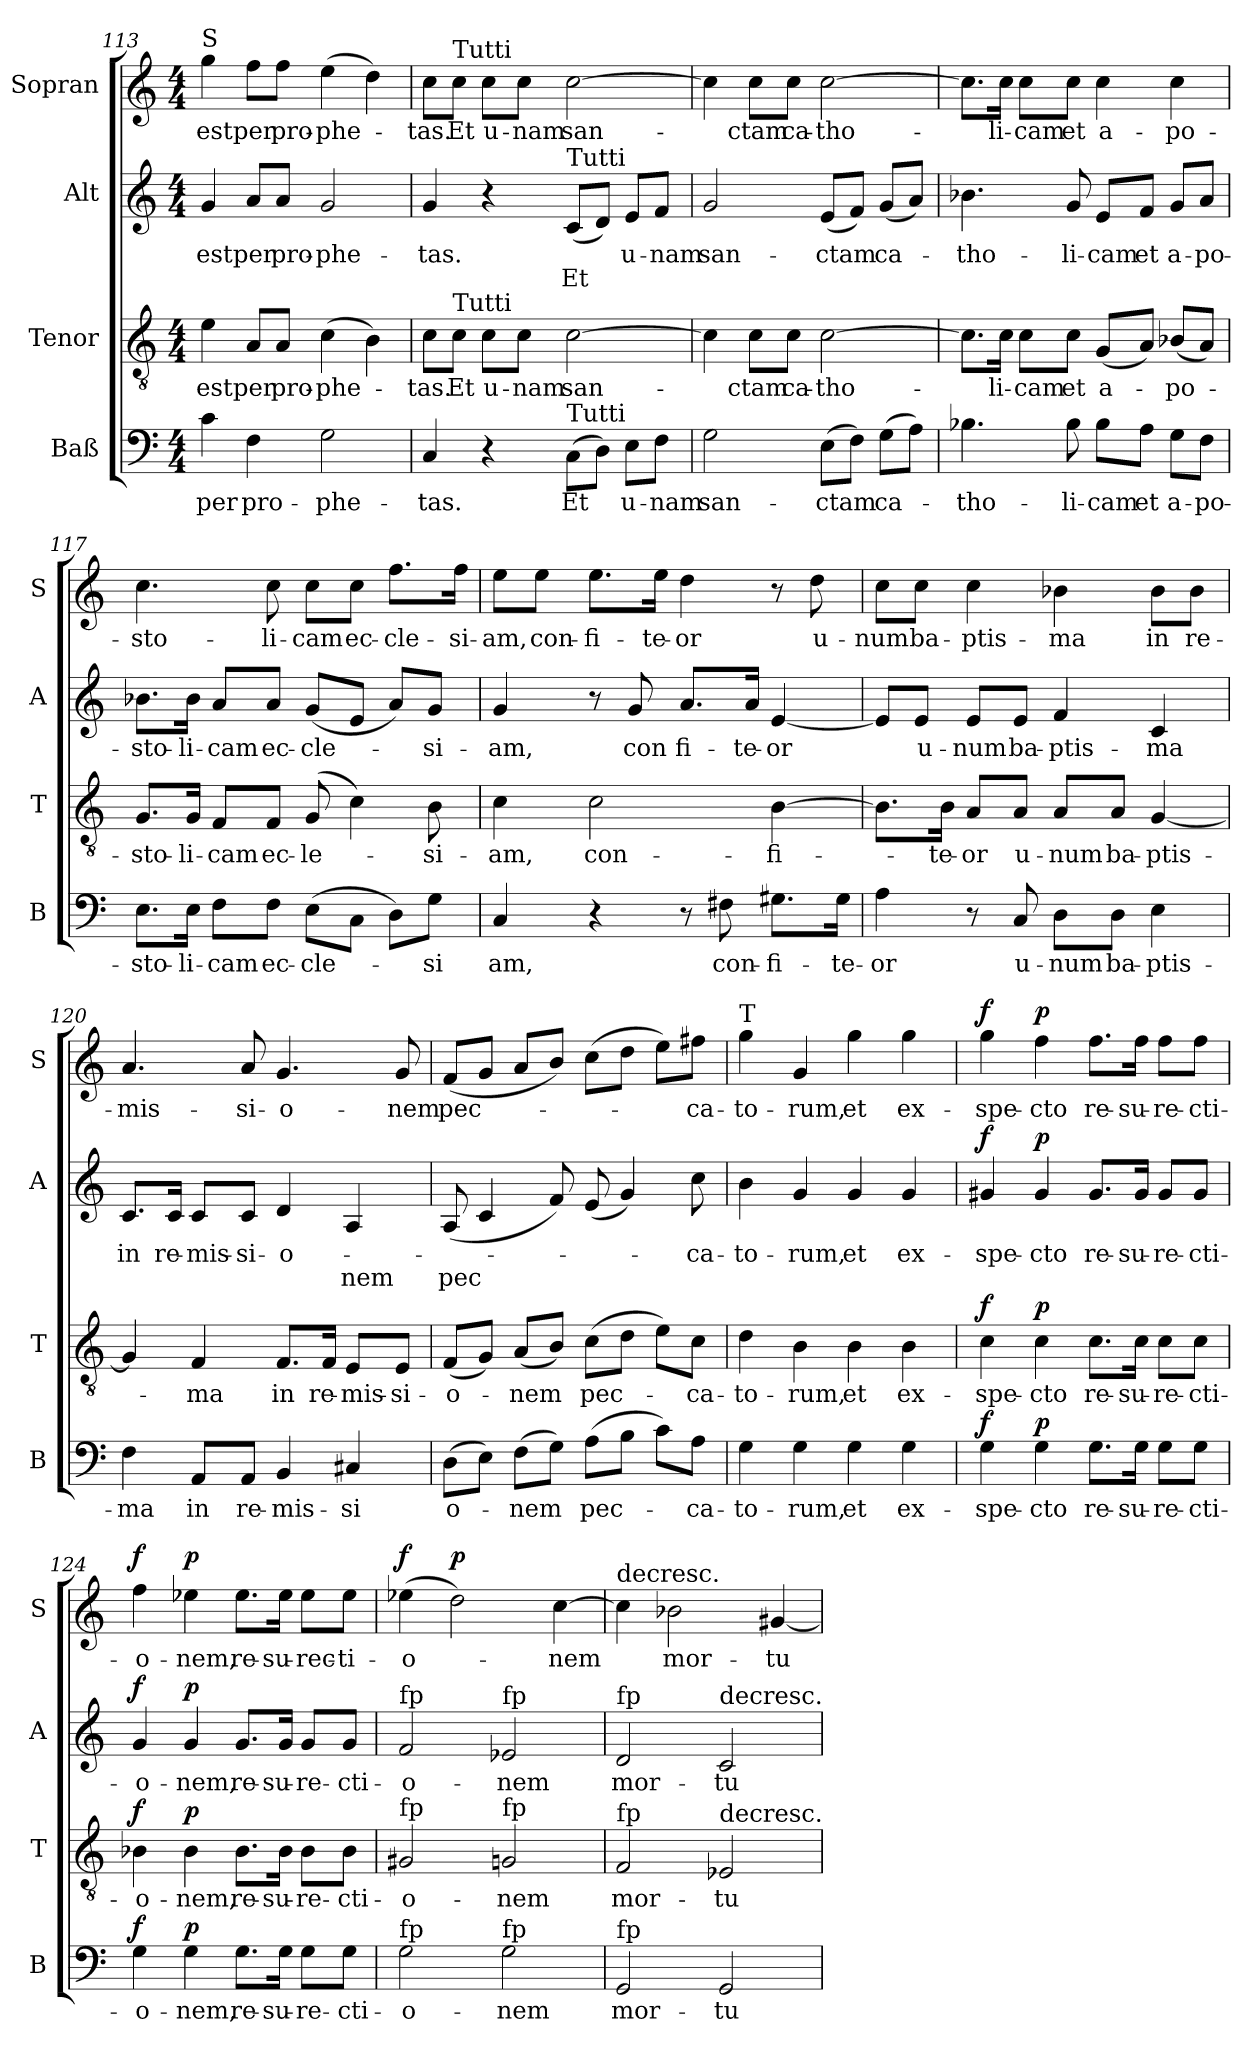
**kern	**text	**dynam	**kern	**text	**dynam	**kern	**text	**text	**dynam	**kern	**text	**dynam
*part4	*part4	*part4	*part3	*part3	*part3	*part2	*part2	*part2	*part2	*part1	*part1	*part1
*staff4	*staff4	*staff4	*staff3	*staff3	*staff3	*staff2	*staff2	*staff2	*staff2	*staff1	*staff1	*staff1
*I"Baß	*	*	*I"Tenor	*	*	*I"Alt	*	*	*	*I"Sopran	*	*
*I'B	*	*	*I'T	*	*	*I'A	*	*	*	*I'S	*	*
*clefF4	*	*	*clefGv2	*	*	*clefG2	*	*	*	*clefG2	*	*
*k[]	*	*	*k[]	*	*	*k[]	*	*	*	*k[]	*	*
*M4/4	*	*	*M4/4	*	*	*M4/4	*	*	*	*M4/4	*	*
=113	=113	=113	=113	=113	=113	=113	=113	=113	=113	=113	=113	=113
!	!	!	!	!	!	!	!	!	!	!LO:TX:a:t=S	!	!
!	!LO:LY:b	!	!	!LO:LY:b	!	!	!LO:LY:b	!	!	!	!LO:LY:b	!
4c\	per	.	4e\	est	.	4g/	est	.	.	4gg\	est	.
!	!LO:LY:b	!	!	!LO:LY:b	!	!	!LO:LY:b	!	!	!	!LO:LY:b	!
4F\	pro-	.	8A/L	per	.	8a/L	per	.	.	8ff\L	per	.
!	!	!	!	!LO:LY:b	!	!	!LO:LY:b	!	!	!	!LO:LY:b	!
.	.	.	8A/J	pro-	.	8a/J	pro-	.	.	8ff\J	pro-	.
!	!LO:LY:b	!	!	!LO:LY:b	!	!	!LO:LY:b	!	!	!	!LO:LY:b	!
2G\	phe-	.	(4c\	phe-	.	2g/	phe-	.	.	(4ee\	phe-	.
.	.	.	4B\)	.	.	.	.	.	.	4dd\)	.	.
=114	=114	=114	=114	=114	=114	=114	=114	=114	=114	=114	=114	=114
!	!LO:LY:b	!	!	!LO:LY:b	!	!	!LO:LY:b	!	!	!	!LO:LY:b	!
4C/	tas.	.	8c\L	tas.	.	4g/	tas.	.	.	8cc\L	tas.	.
!	!	!	!	!	!	!	!	!	!	!LO:TX:a:t=Tutti	!	!
!	!	!	!LO:TX:a:t=Tutti	!	!	!	!	!	!	!	!	!
!	!	!	!	!LO:LY:b	!	!	!	!	!	!	!LO:LY:b	!
.	.	.	8c\J	Et	.	.	.	.	.	8cc\J	Et	.
!	!	!	!	!LO:LY:b	!	!	!	!	!	!	!LO:LY:b	!
4r	.	.	8c\L	u-	.	4r	.	.	.	8cc\L	u-	.
!	!	!	!	!LO:LY:b	!	!	!	!	!	!	!LO:LY:b	!
.	.	.	8c\J	nam	.	.	.	.	.	8cc\J	nam	.
!	!	!	!	!	!	!LO:TX:a:t=Tutti	!	!	!	!	!	!
!LO:TX:a:t=Tutti	!	!	!	!	!	!	!	!	!	!	!	!
!	!LO:LY:b	!	!	!LO:LY:b	!	!	!	!LO:LY:b	!	!	!LO:LY:b	!
(8C\L	Et	.	[2c\	san-	.	(8c/L	.	Et	.	[2cc\	san-	.
8D\J)	.	.	.	.	.	8d/J)	.	.	.	.	.	.
!	!LO:LY:b	!	!	!	!	!	!LO:LY:b	!	!	!	!	!
8E\L	u-	.	.	.	.	8e/L	u-	.	.	.	.	.
!	!LO:LY:b	!	!	!	!	!	!LO:LY:b	!	!	!	!	!
8F\J	nam	.	.	.	.	8f/J	nam	.	.	.	.	.
=115	=115	=115	=115	=115	=115	=115	=115	=115	=115	=115	=115	=115
!	!LO:LY:b	!	!	!	!	!	!LO:LY:b	!	!	!	!	!
2G\	san-	.	4c\]	.	.	2g/	san-	.	.	4cc\]	.	.
!	!	!	!	!LO:LY:b	!	!	!	!	!	!	!LO:LY:b	!
.	.	.	8c\L	ctam	.	.	.	.	.	8cc\L	ctam	.
!	!	!	!	!LO:LY:b	!	!	!	!	!	!	!LO:LY:b	!
.	.	.	8c\J	ca-	.	.	.	.	.	8cc\J	ca-	.
!	!LO:LY:b	!	!	!LO:LY:b	!	!	!LO:LY:b	!	!	!	!LO:LY:b	!
(8E\L	ctam	.	[2c\	tho-	.	(8e/L	ctam	.	.	[2cc\	tho-	.
8F\J)	.	.	.	.	.	8f/J)	.	.	.	.	.	.
!	!LO:LY:b	!	!	!	!	!	!LO:LY:b	!	!	!	!	!
(8G\L	ca-	.	.	.	.	(8g/L	ca-	.	.	.	.	.
8A\J)	.	.	.	.	.	8a/J)	.	.	.	.	.	.
=116	=116	=116	=116	=116	=116	=116	=116	=116	=116	=116	=116	=116
!	!LO:LY:b	!	!	!	!	!	!LO:LY:b	!	!	!	!	!
4.B-X\	tho-	.	8.c\L]	.	.	4.b-X\	tho-	.	.	8.cc\L]	.	.
!	!	!	!	!LO:LY:b	!	!	!	!	!	!	!LO:LY:b	!
.	.	.	16c\Jk	li-	.	.	.	.	.	16cc\Jk	li-	.
!	!	!	!	!LO:LY:b	!	!	!	!	!	!	!LO:LY:b	!
.	.	.	8c\L	cam	.	.	.	.	.	8cc\L	cam	.
!	!LO:LY:b	!	!	!LO:LY:b	!	!	!LO:LY:b	!	!	!	!LO:LY:b	!
8B-\	li-	.	8c\J	et	.	8g/	li-	.	.	8cc\J	et	.
!	!LO:LY:b	!	!	!LO:LY:b	!	!	!LO:LY:b	!	!	!	!LO:LY:b	!
8B-\L	cam	.	(8G/L	a-	.	8e/L	cam	.	.	4cc\	a-	.
!	!LO:LY:b	!	!	!	!	!	!LO:LY:b	!	!	!	!	!
8A\J	et	.	8A/J)	.	.	8f/J	et	.	.	.	.	.
!	!LO:LY:b	!	!	!LO:LY:b	!	!	!LO:LY:b	!	!	!	!LO:LY:b	!
8G\L	a-	.	(8B-X/L	po-	.	8g/L	a-	.	.	4cc\	po-	.
!	!LO:LY:b	!	!	!	!	!	!LO:LY:b	!	!	!	!	!
8F\J	po-	.	8A/J)	.	.	8a/J	po-	.	.	.	.	.
=117	=117	=117	=117	=117	=117	=117	=117	=117	=117	=117	=117	=117
!	!LO:LY:b	!	!	!LO:LY:b	!	!	!LO:LY:b	!	!	!	!LO:LY:b	!
8.E\L	sto-	.	8.G/L	sto-	.	8.b-X\L	sto-	.	.	4.cc\	sto-	.
!	!LO:LY:b	!	!	!LO:LY:b	!	!	!LO:LY:b	!	!	!	!	!
16E\Jk	li-	.	16G/Jk	li-	.	16b-\Jk	li-	.	.	.	.	.
!	!LO:LY:b	!	!	!LO:LY:b	!	!	!LO:LY:b	!	!	!	!	!
8F\L	cam	.	8F/L	cam	.	8a/L	cam	.	.	.	.	.
!	!LO:LY:b	!	!	!LO:LY:b	!	!	!LO:LY:b	!	!	!	!LO:LY:b	!
8F\J	ec-	.	8F/J	ec-	.	8a/J	ec-	.	.	8cc\	li-	.
!	!LO:LY:b	!	!	!LO:LY:b	!	!	!LO:LY:b	!	!	!	!LO:LY:b	!
(8E\L	cle-	.	(8G/	le-	.	(8g/L	cle-	.	.	8cc\L	cam	.
!	!	!	!	!	!	!	!	!	!	!	!LO:LY:b	!
8C\J	.	.	4c\)	.	.	8e/J	.	.	.	8cc\J	ec-	.
!	!	!	!	!	!	!	!	!	!	!	!LO:LY:b	!
8D\L)	.	.	.	.	.	8a/L)	.	.	.	8.ff\L	cle-	.
!	!LO:LY:b	!	!	!LO:LY:b	!	!	!LO:LY:b	!	!	!	!	!
8G\J	si	.	8B\	si-	.	8g/J	si-	.	.	.	.	.
!	!	!	!	!	!	!	!	!	!	!	!LO:LY:b	!
.	.	.	.	.	.	.	.	.	.	16ff\Jk	si-	.
!!LO:PB:g=z
=118	=118	=118	=118	=118	=118	=118	=118	=118	=118	=118	=118	=118
!	!LO:LY:b	!	!	!LO:LY:b	!	!	!LO:LY:b	!	!	!	!LO:LY:b	!
4C/	am,	.	4c\	am,	.	4g/	am,	.	.	8ee\L	-am,	.
!	!	!	!	!	!	!	!	!	!	!	!LO:LY:b	!
.	.	.	.	.	.	.	.	.	.	8ee\J	con-	.
!	!	!	!	!LO:LY:b	!	!	!	!	!	!	!LO:LY:b	!
4r	.	.	2c\	con-	.	8r	.	.	.	8.ee\L	fi-	.
!	!	!	!	!	!	!	!LO:LY:b	!	!	!	!	!
.	.	.	.	.	.	8g/	con	.	.	.	.	.
!	!	!	!	!	!	!	!	!	!	!	!LO:LY:b	!
.	.	.	.	.	.	.	.	.	.	16ee\Jk	te-	.
!	!	!	!	!	!	!	!LO:LY:b	!	!	!	!LO:LY:b	!
8r	.	.	.	.	.	8.a/L	fi-	.	.	4dd\	or	.
!	!LO:LY:b	!	!	!	!	!	!	!	!	!	!	!
8F#X\	con-	.	.	.	.	.	.	.	.	.	.	.
!	!	!	!	!	!	!	!LO:LY:b	!	!	!	!	!
.	.	.	.	.	.	16a/Jk	te-	.	.	.	.	.
!	!LO:LY:b	!	!	!LO:LY:b	!	!	!LO:LY:b	!	!	!	!	!
8.G#X\L	fi-	.	[4B\	fi-	.	[4e/	or	.	.	8r	.	.
!	!	!	!	!	!	!	!	!	!	!	!LO:LY:b	!
.	.	.	.	.	.	.	.	.	.	8dd\	u-	.
!	!LO:LY:b	!	!	!	!	!	!	!	!	!	!	!
16G#\Jk	te-	.	.	.	.	.	.	.	.	.	.	.
=119	=119	=119	=119	=119	=119	=119	=119	=119	=119	=119	=119	=119
!	!LO:LY:b	!	!	!	!	!	!	!	!	!	!LO:LY:b	!
4A\	or	.	8.B\L]	.	.	8e/L]	.	.	.	8cc\L	num	.
!	!	!	!	!	!	!	!LO:LY:b	!	!	!	!LO:LY:b	!
.	.	.	.	.	.	8e/J	u-	.	.	8cc\J	ba-	.
!	!	!	!	!LO:LY:b	!	!	!	!	!	!	!	!
.	.	.	16B\Jk	te-	.	.	.	.	.	.	.	.
!	!	!	!	!LO:LY:b	!	!	!LO:LY:b	!	!	!	!LO:LY:b	!
8r	.	.	8A/L	or	.	8e/L	num	.	.	4cc\	ptis-	.
!	!LO:LY:b	!	!	!LO:LY:b	!	!	!LO:LY:b	!	!	!	!	!
8C/	u-	.	8A/J	u-	.	8e/J	ba-	.	.	.	.	.
!	!LO:LY:b	!	!	!LO:LY:b	!	!	!LO:LY:b	!	!	!	!LO:LY:b	!
8D\L	num	.	8A/L	num	.	4f/	ptis-	.	.	4b-X\	ma	.
!	!LO:LY:b	!	!	!LO:LY:b	!	!	!	!	!	!	!	!
8D\J	ba-	.	8A/J	ba-	.	.	.	.	.	.	.	.
!	!LO:LY:b	!	!	!LO:LY:b	!	!	!LO:LY:b	!	!	!	!LO:LY:b	!
4E\	ptis-	.	[4G/	ptis-	.	4c/	ma	.	.	8b-\L	in	.
!	!	!	!	!	!	!	!	!	!	!	!LO:LY:b	!
.	.	.	.	.	.	.	.	.	.	8b-\J	re-	.
=120	=120	=120	=120	=120	=120	=120	=120	=120	=120	=120	=120	=120
!	!LO:LY:b	!	!	!	!	!	!LO:LY:b	!	!	!	!LO:LY:b	!
4F\	ma	.	4G/]	.	.	8.c/L	in	.	.	4.a/	mis-	.
!	!	!	!	!	!	!	!LO:LY:b	!	!	!	!	!
.	.	.	.	.	.	16c/Jk	re-	.	.	.	.	.
!	!LO:LY:b	!	!	!LO:LY:b	!	!	!LO:LY:b	!	!	!	!	!
8AA/L	in	.	4F/	ma	.	8c/L	mis-	.	.	.	.	.
!	!LO:LY:b	!	!	!	!	!	!LO:LY:b	!	!	!	!LO:LY:b	!
8AA/J	re-	.	.	.	.	8c/J	si-	.	.	8a/	si-	.
!	!LO:LY:b	!	!	!LO:LY:b	!	!	!LO:LY:b	!	!	!	!LO:LY:b	!
4BB/	mis-	.	8.F/L	in	.	4d/	o-	.	.	4.g/	o-	.
!	!	!	!	!LO:LY:b	!	!	!	!	!	!	!	!
.	.	.	16F/Jk	re-	.	.	.	.	.	.	.	.
!	!LO:LY:b	!	!	!LO:LY:b	!	!	!	!LO:LY:b	!	!	!	!
4C#X/	si	.	8E/L	mis-	.	4A/	.	nem	.	.	.	.
!	!	!	!	!LO:LY:b	!	!	!	!	!	!	!LO:LY:b	!
.	.	.	8E/J	si-	.	.	.	.	.	8g/	nem	.
=121	=121	=121	=121	=121	=121	=121	=121	=121	=121	=121	=121	=121
!	!LO:LY:b	!	!	!LO:LY:b	!	!	!	!LO:LY:b	!	!	!LO:LY:b	!
(8D\L	o-	.	(8F/L	o-	.	(8A/	.	pec	.	(8f/L	pec-	.
8E\J)	.	.	8G/J)	.	.	4c/	.	.	.	8g/J	.	.
!	!LO:LY:b	!	!	!LO:LY:b	!	!	!	!	!	!	!	!
(8F\L	nem	.	(8A/L	nem	.	.	.	.	.	8a/L	.	.
8G\J)	.	.	8B/J)	.	.	8f/)	.	.	.	8b/J)	.	.
!	!LO:LY:b	!	!	!LO:LY:b	!	!	!	!	!	!	!	!
(8A\L	pec-	.	(8c\L	pec-	.	(8e/	.	.	.	(8cc\L	.	.
8B\J	.	.	8d\J	.	.	4g/)	.	.	.	8dd\J	.	.
8c\L)	.	.	8e\L)	.	.	.	.	.	.	8ee\L)	.	.
!	!LO:LY:b	!	!	!LO:LY:b	!	!	!LO:LY:b	!	!	!	!LO:LY:b	!
8A\J	ca-	.	8c\J	ca-	.	8cc\	ca-	.	.	8ff#X\J	ca-	.
=122	=122	=122	=122	=122	=122	=122	=122	=122	=122	=122	=122	=122
!	!	!	!	!	!	!	!	!	!	!LO:TX:a:t=T	!	!
!	!LO:LY:b	!	!	!LO:LY:b	!	!	!LO:LY:b	!	!	!	!LO:LY:b	!
4G\	to-	.	4d\	to-	.	4b\	to-	.	.	4gg\	to-	.
!	!LO:LY:b	!	!	!LO:LY:b	!	!	!LO:LY:b	!	!	!	!LO:LY:b	!
4G\	rum,	.	4B\	rum,	.	4g/	rum,	.	.	4g/	rum,	.
!	!LO:LY:b	!	!	!LO:LY:b	!	!	!LO:LY:b	!	!	!	!LO:LY:b	!
4G\	et	.	4B\	et	.	4g/	et	.	.	4gg\	et	.
!	!LO:LY:b	!	!	!LO:LY:b	!	!	!LO:LY:b	!	!	!	!LO:LY:b	!
4G\	ex-	.	4B\	ex-	.	4g/	ex-	.	.	4gg\	ex-	.
=123	=123	=123	=123	=123	=123	=123	=123	=123	=123	=123	=123	=123
!	!LO:LY:b	!LO:DY:b	!	!LO:LY:b	!LO:DY:b	!	!LO:LY:b	!	!LO:DY:b	!	!LO:LY:b	!LO:DY:b
4G\	spe-	f	4c\	spe-	f	4g#X/	spe-	.	f	4gg\	spe-	f
!	!LO:LY:b	!LO:DY:b	!	!LO:LY:b	!LO:DY:b	!	!LO:LY:b	!	!LO:DY:b	!	!LO:LY:b	!LO:DY:b
4G\	cto	p	4c\	cto	p	4g#/	cto	.	p	4ff\	cto	p
!	!LO:LY:b	!	!	!LO:LY:b	!	!	!LO:LY:b	!	!	!	!LO:LY:b	!
8.G\L	re-	.	8.c\L	re-	.	8.g#/L	re-	.	.	8.ff\L	re-	.
!	!LO:LY:b	!	!	!LO:LY:b	!	!	!LO:LY:b	!	!	!	!LO:LY:b	!
16G\Jk	su-	.	16c\Jk	su-	.	16g#/Jk	su-	.	.	16ff\Jk	su-	.
!	!LO:LY:b	!	!	!LO:LY:b	!	!	!LO:LY:b	!	!	!	!LO:LY:b	!
8G\L	re-	.	8c\L	re-	.	8g#/L	re-	.	.	8ff\L	re-	.
!	!LO:LY:b	!	!	!LO:LY:b	!	!	!LO:LY:b	!	!	!	!LO:LY:b	!
8G\J	cti-	.	8c\J	cti-	.	8g#/J	cti-	.	.	8ff\J	cti-	.
!!LO:PB:g=z
=124	=124	=124	=124	=124	=124	=124	=124	=124	=124	=124	=124	=124
!	!LO:LY:b	!LO:DY:b	!	!LO:LY:b	!LO:DY:b	!	!LO:LY:b	!	!LO:DY:b	!	!LO:LY:b	!LO:DY:b
4G\	o-	f	4B-X\	o-	f	4g/	o-	.	f	4ff\	o-	f
!	!LO:LY:b	!LO:DY:b	!	!LO:LY:b	!LO:DY:b	!	!LO:LY:b	!	!LO:DY:b	!	!LO:LY:b	!LO:DY:b
4G\	nem,	p	4B-\	nem,	p	4g/	nem,	.	p	4ee-X\	nem,	p
!	!LO:LY:b	!	!	!LO:LY:b	!	!	!LO:LY:b	!	!	!	!LO:LY:b	!
8.G\L	re-	.	8.B-\L	re-	.	8.g/L	re-	.	.	8.ee-\L	re-	.
!	!LO:LY:b	!	!	!LO:LY:b	!	!	!LO:LY:b	!	!	!	!LO:LY:b	!
16G\Jk	su-	.	16B-\Jk	su-	.	16g/Jk	su-	.	.	16ee-\Jk	su-	.
!	!LO:LY:b	!	!	!LO:LY:b	!	!	!LO:LY:b	!	!	!	!LO:LY:b	!
8G\L	re-	.	8B-\L	re-	.	8g/L	re-	.	.	8ee-\L	rec-	.
!	!LO:LY:b	!	!	!LO:LY:b	!	!	!LO:LY:b	!	!	!	!LO:LY:b	!
8G\J	cti-	.	8B-\J	cti-	.	8g/J	cti-	.	.	8ee-\J	ti-	.
=125	=125	=125	=125	=125	=125	=125	=125	=125	=125	=125	=125	=125
!	!	!	!	!	!	!LO:TX:a:t=fp	!	!	!	!	!	!
!	!	!	!LO:TX:a:t=fp	!	!	!	!	!	!	!	!	!
!LO:TX:a:t=fp	!	!	!	!	!	!	!	!	!	!	!	!
!	!LO:LY:b	!	!	!LO:LY:b	!	!	!LO:LY:b	!	!	!	!LO:LY:b	!LO:DY:b
2G\	o-	.	2G#X/	o-	.	2f/	o-	.	.	(4ee-X\	o-	f
!	!	!	!	!	!	!	!	!	!	!	!	!LO:DY:b
.	.	.	.	.	.	.	.	.	.	2dd\)	.	p
!	!	!	!	!	!	!LO:TX:a:t=fp	!	!	!	!	!	!
!	!	!	!LO:TX:a:t=fp	!	!	!	!	!	!	!	!	!
!LO:TX:a:t=fp	!	!	!	!	!	!	!	!	!	!	!	!
!	!LO:LY:b	!	!	!LO:LY:b	!	!	!LO:LY:b	!	!	!	!	!
2G\	nem	.	2Gn/	nem	.	2e-X/	nem	.	.	.	.	.
!	!	!	!	!	!	!	!	!	!	!	!LO:LY:b	!
.	.	.	.	.	.	.	.	.	.	[4cc\	nem	.
=126	=126	=126	=126	=126	=126	=126	=126	=126	=126	=126	=126	=126
!	!	!	!	!	!	!	!	!	!	!LO:TX:a:t=decresc.	!	!
!	!	!	!	!	!	!LO:TX:a:t=fp	!	!	!	!	!	!
!	!	!	!LO:TX:a:t=fp	!	!	!	!	!	!	!	!	!
!LO:TX:a:t=fp	!	!	!	!	!	!	!	!	!	!	!	!
!	!LO:LY:b	!	!	!LO:LY:b	!	!	!LO:LY:b	!	!	!	!	!
2GG/	mor-	.	2F/	mor-	.	2d/	mor-	.	.	4cc\]	.	.
!	!	!	!	!	!	!	!	!	!	!	!LO:LY:b	!
.	.	.	.	.	.	.	.	.	.	2b-X\	mor-	.
!	!	!	!	!	!	!LO:TX:a:t=decresc.	!	!	!	!	!	!
!	!	!	!LO:TX:a:t=decresc.	!	!	!	!	!	!	!	!	!
!	!LO:LY:b	!	!	!LO:LY:b	!	!	!LO:LY:b	!	!	!	!	!
2GG/	tu-	.	2E-X/	tu-	.	2c/	tu-	.	.	.	.	.
!	!	!	!	!	!	!	!	!	!	!	!LO:LY:b	!
.	.	.	.	.	.	.	.	.	.	[4g#X/	tu-	.
=	=	=	=	=	=	=	=	=	=	=	=	=
*-	*-	*-	*-	*-	*-	*-	*-	*-	*-	*-	*-	*-
